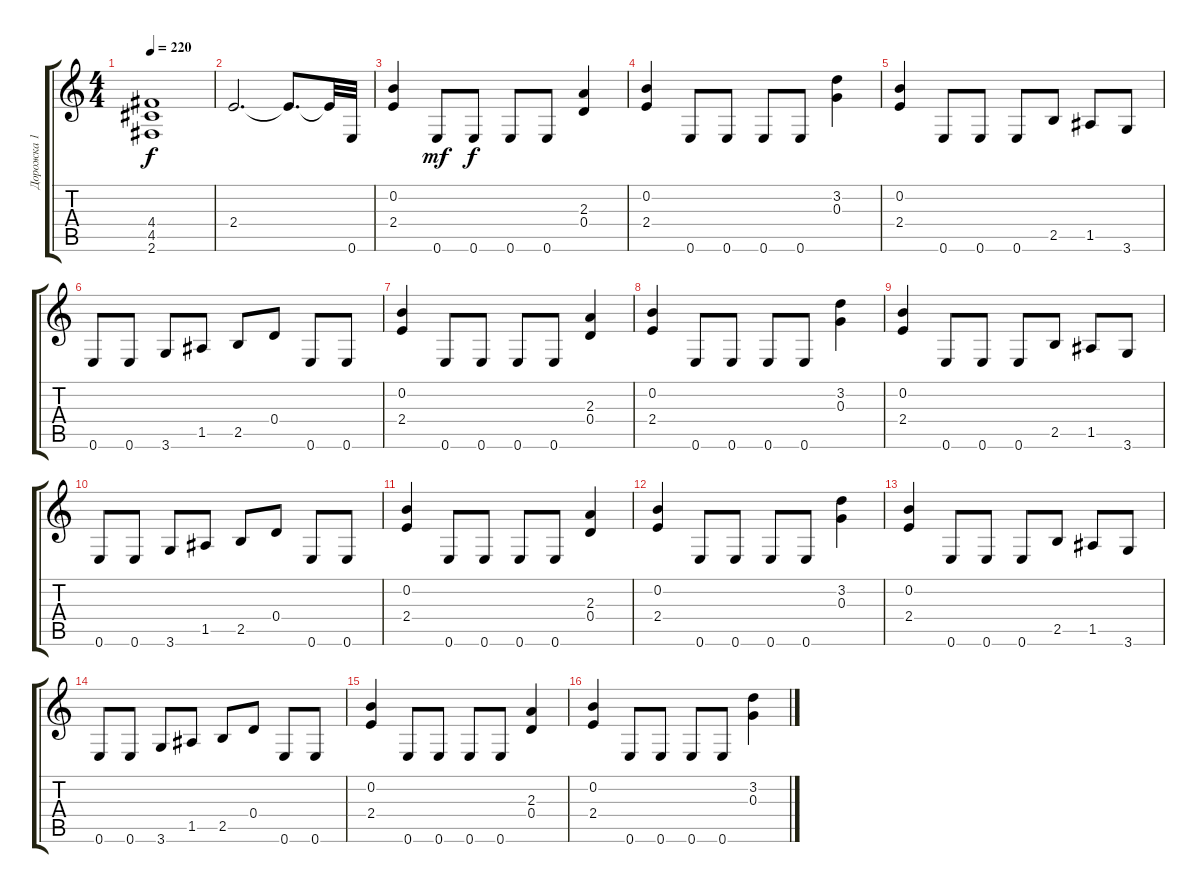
\track ("Дорожка 1" "Дорожка 1") {instrument distortionguitar}
\staff {score tabs}
\tuning (E4 B3 G3 D3 A2 E2) {hide}
\ts (4 4)
\tempo 220
\clef g2
\ks c
(4.4 4.5 2.6).1{dy f} |
2.4.2{d} 2.4{t}.8{d} 2.4{t}.32 0.6.32 |
(0.2 2.4).4 0.6.8{dy mf} 0.6.8{dy f} 0.6.8 0.6.8 (2.3 0.4).4 |
(0.2 2.4).4 0.6.8 0.6.8 0.6.8 0.6.8 (3.2 0.3).4 |
(0.2 2.4).4 0.6.8 0.6.8 0.6.8 2.5.8 1.5.8 3.6.8 |
0.6.8 0.6.8 3.6.8 1.5.8 2.5.8 0.4.8 0.6.8 0.6.8 |
(0.2 2.4).4 0.6.8 0.6.8 0.6.8 0.6.8 (2.3 0.4).4 |
(0.2 2.4).4 0.6.8 0.6.8 0.6.8 0.6.8 (3.2 0.3).4 |
(0.2 2.4).4 0.6.8 0.6.8 0.6.8 2.5.8 1.5.8 3.6.8 |
0.6.8 0.6.8 3.6.8 1.5.8 2.5.8 0.4.8 0.6.8 0.6.8 |
(0.2 2.4).4 0.6.8 0.6.8 0.6.8 0.6.8 (2.3 0.4).4 |
(0.2 2.4).4 0.6.8 0.6.8 0.6.8 0.6.8 (3.2 0.3).4 |
(0.2 2.4).4 0.6.8 0.6.8 0.6.8 2.5.8 1.5.8 3.6.8 |
0.6.8 0.6.8 3.6.8 1.5.8 2.5.8 0.4.8 0.6.8 0.6.8 |
(0.2 2.4).4 0.6.8 0.6.8 0.6.8 0.6.8 (2.3 0.4).4 |
(0.2 2.4).4 0.6.8 0.6.8 0.6.8 0.6.8 (3.2 0.3).4
